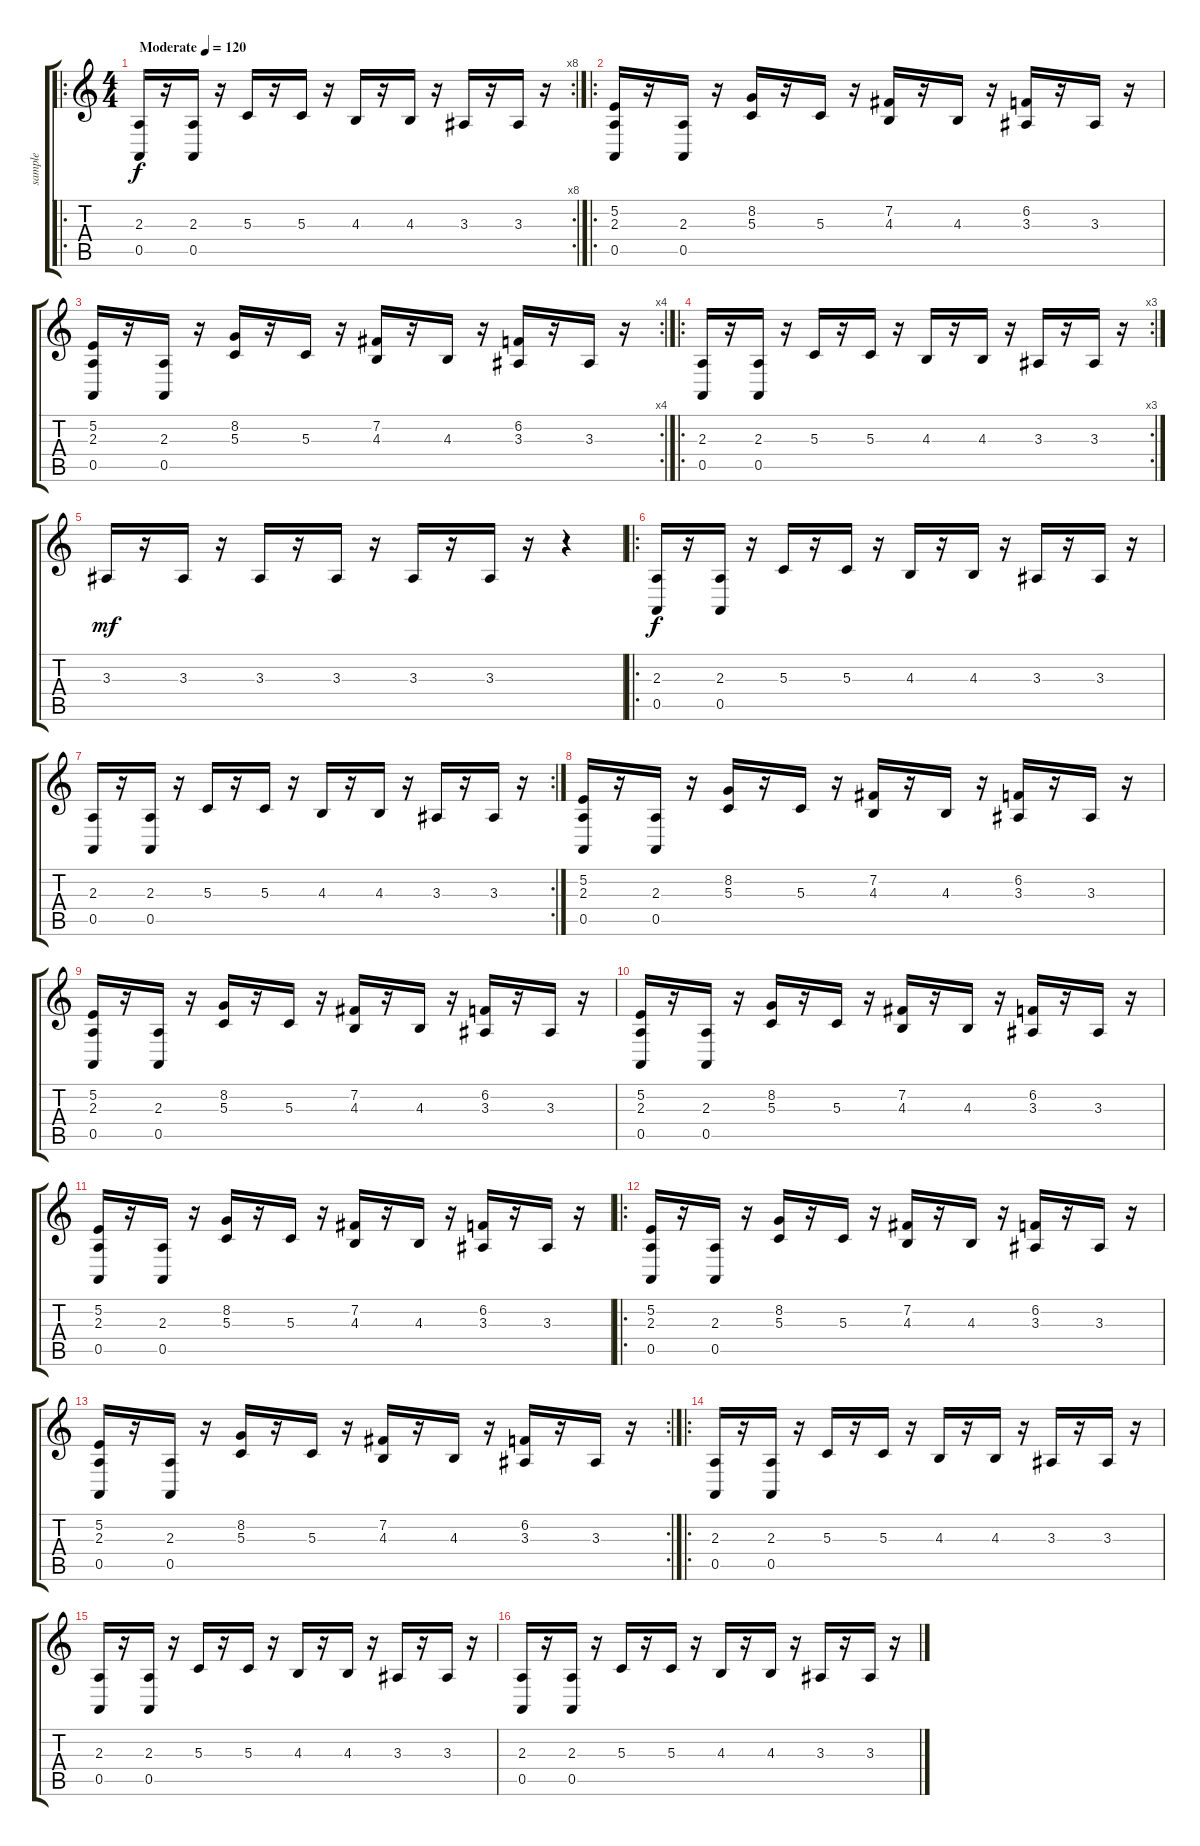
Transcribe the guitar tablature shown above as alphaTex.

\track ("sample" "sample") {instrument frenchhorn}
\staff {score tabs}
\tuning (E4 B3 G3 D3 A2 E2) {hide}
\ro
\rc 8
\ts (4 4)
\tempo (120 "Moderate")
\clef g2
\ks c
(2.3 0.5).16{dy f instrument frenchhorn} r.16 (2.3 0.5).16 r.16 5.3.16 r.16 5.3.16 r.16 4.3.16 r.16 4.3.16 r.16 3.3.16 r.16 3.3.16 r.16 |
\ro
(5.2 2.3 0.5).16 r.16 (2.3 0.5).16 r.16 (8.2 5.3).16 r.16 5.3.16 r.16 (7.2 4.3).16 r.16 4.3.16 r.16 (6.2 3.3).16 r.16 3.3.16 r.16 |
\rc 4
(5.2 2.3 0.5).16 r.16 (2.3 0.5).16 r.16 (8.2 5.3).16 r.16 5.3.16 r.16 (7.2 4.3).16 r.16 4.3.16 r.16 (6.2 3.3).16 r.16 3.3.16 r.16 |
\ro
\rc 3
(2.3 0.5).16 r.16 (2.3 0.5).16 r.16 5.3.16 r.16 5.3.16 r.16 4.3.16 r.16 4.3.16 r.16 3.3.16 r.16 3.3.16 r.16 |
3.3.16{dy mf} r.16 3.3.16 r.16 3.3.16 r.16 3.3.16 r.16 3.3.16 r.16 3.3.16 r.16 r.4 |
\ro
(2.3 0.5).16{dy f volume 5} r.16 (2.3 0.5).16 r.16 5.3.16 r.16 5.3.16 r.16 4.3.16 r.16 4.3.16 r.16 3.3.16 r.16 3.3.16 r.16 |
\rc 2
(2.3 0.5).16 r.16 (2.3 0.5).16 r.16 5.3.16 r.16 5.3.16 r.16 4.3.16 r.16 4.3.16 r.16 3.3.16 r.16 3.3.16 r.16 |
(5.2 2.3 0.5).16 r.16 (2.3 0.5).16 r.16 (8.2 5.3).16 r.16 5.3.16 r.16 (7.2 4.3).16 r.16 4.3.16 r.16 (6.2 3.3).16 r.16 3.3.16 r.16 |
(5.2 2.3 0.5).16 r.16 (2.3 0.5).16 r.16 (8.2 5.3).16 r.16 5.3.16 r.16 (7.2 4.3).16 r.16 4.3.16 r.16 (6.2 3.3).16 r.16 3.3.16 r.16 |
(5.2 2.3 0.5).16 r.16 (2.3 0.5).16 r.16 (8.2 5.3).16 r.16 5.3.16 r.16 (7.2 4.3).16 r.16 4.3.16 r.16 (6.2 3.3).16 r.16 3.3.16 r.16 |
(5.2 2.3 0.5).16 r.16 (2.3 0.5).16 r.16 (8.2 5.3).16 r.16 5.3.16 r.16 (7.2 4.3).16 r.16 4.3.16 r.16 (6.2 3.3).16 r.16 3.3.16 r.16 |
\ro
(5.2 2.3 0.5).16 r.16 (2.3 0.5).16 r.16 (8.2 5.3).16 r.16 5.3.16 r.16 (7.2 4.3).16 r.16 4.3.16 r.16 (6.2 3.3).16 r.16 3.3.16 r.16 |
\rc 2
(5.2 2.3 0.5).16 r.16 (2.3 0.5).16 r.16 (8.2 5.3).16 r.16 5.3.16 r.16 (7.2 4.3).16 r.16 4.3.16 r.16 (6.2 3.3).16 r.16 3.3.16 r.16 |
\ro
(2.3 0.5).16 r.16 (2.3 0.5).16 r.16 5.3.16 r.16 5.3.16 r.16 4.3.16 r.16 4.3.16 r.16 3.3.16 r.16 3.3.16 r.16 |
(2.3 0.5).16 r.16 (2.3 0.5).16 r.16 5.3.16 r.16 5.3.16 r.16 4.3.16 r.16 4.3.16 r.16 3.3.16 r.16 3.3.16 r.16 |
(2.3 0.5).16 r.16 (2.3 0.5).16 r.16 5.3.16 r.16 5.3.16 r.16 4.3.16 r.16 4.3.16 r.16 3.3.16 r.16 3.3.16 r.16
